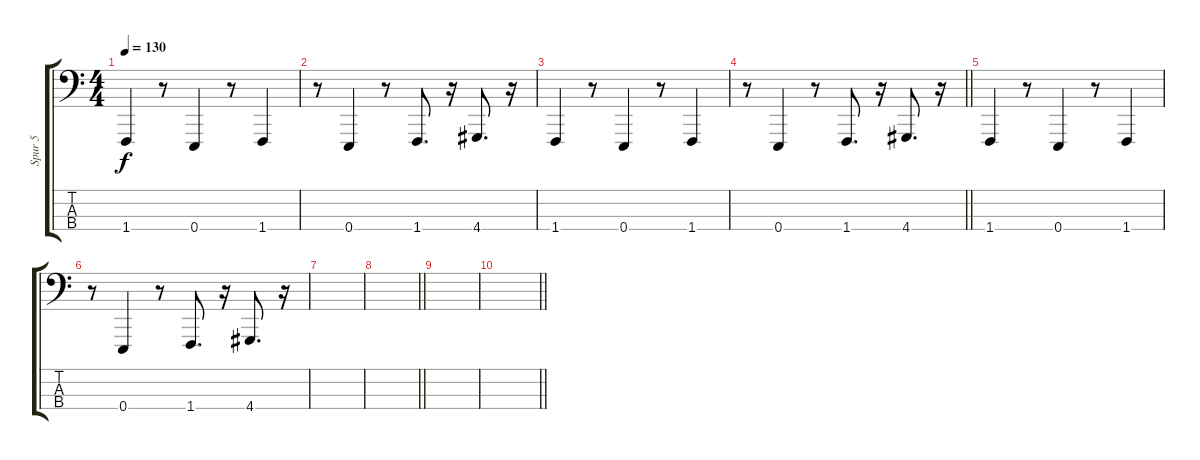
\track ("Spur 5" "Spur 5") {instrument lead2sawtooth}
\staff {score tabs}
\tuning (G2 D2 A1 E1) {hide}
\ts (4 4)
\tempo 130
\clef f4
\ks c
1.4.4{dy f balance 16} r.8 0.4.4 r.8 1.4.4 |
r.8 0.4.4 r.8 1.4.8{d} r.16 4.4.8{d} r.16 |
1.4.4{balance 0} r.8 0.4.4 r.8 1.4.4 |
\barLineRight lightlight
r.8 0.4.4 r.8 1.4.8{d} r.16 4.4.8{d} r.16 |
1.4.4{balance 16} r.8 0.4.4 r.8 1.4.4 |
r.8 0.4.4 r.8 1.4.8{d} r.16 4.4.8{d} r.16 |
|
\barLineRight lightlight
|
|
\barLineRight lightlight
